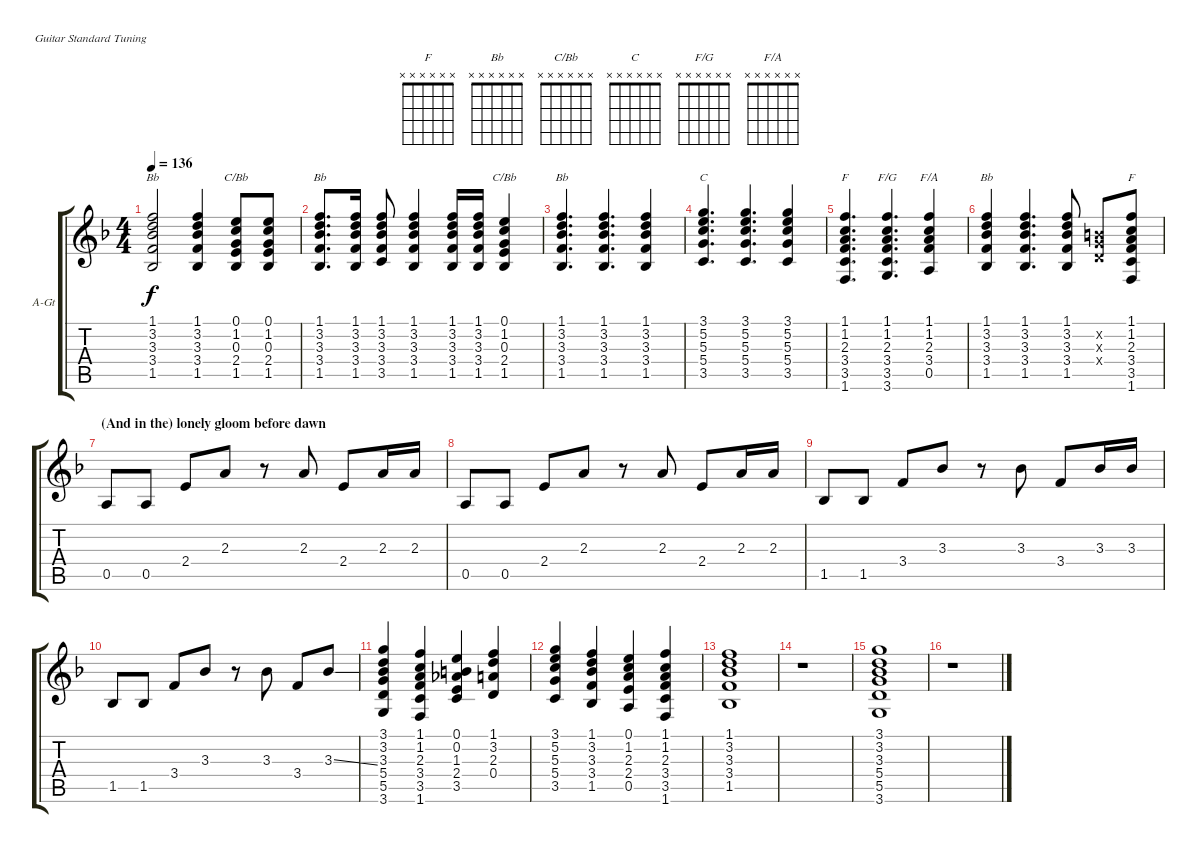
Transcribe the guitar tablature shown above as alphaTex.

\bracketExtendMode groupsimilarinstruments
\firstSystemTrackNameOrientation horizontal
\otherSystemsTrackNameOrientation horizontal
\track ("Acoustic Guitar" "A-Gt") {instrument acousticguitarsteel}
\staff {score tabs}
\tuning (E4 B3 G3 D3 A2 E2)
\chord ("F" x x x x x x)
\chord ("Bb" x x x x x x)
\chord ("C/Bb" x x x x x x)
\chord ("C" x x x x x x)
\chord ("F/G" x x x x x x)
\chord ("F/A" x x x x x x)
\ts (4 4)
\tempo 136
\clef g2
\ks f
(1.1 3.2 3.3 3.4 1.5).2{ch "Bb" dy f} (1.1 3.2 3.3 3.4 1.5).4 (0.1 1.2 0.3 2.4 1.5).8{ch "C/Bb"} (0.1 1.2 0.3 2.4 1.5).8 |
(1.1 3.2 3.3 3.4 1.5).8{d ch "Bb"} (1.1 3.2 3.3 3.4 1.5).16 (1.1 3.2 3.3 3.4 3.5).8 (1.1 3.2 3.3 3.4 1.5).4 (1.1 3.2 3.3 3.4 1.5).16 (1.1 3.2 3.3 3.4 1.5).16 (0.1 1.2 0.3 2.4 1.5).4{ch "C/Bb"} |
(1.1 3.2 3.3 3.4 1.5).4{d ch "Bb"} (1.1 3.2 3.3 3.4 1.5).4{d} (1.1 3.2 3.3 3.4 1.5).4 |
(3.1 5.2 5.3 5.4 3.5).4{d ch "C"} (3.1 5.2 5.3 5.4 3.5).4{d} (3.1 5.2 5.3 5.4 3.5).4 |
(1.1 1.2 2.3 3.4 3.5 1.6).4{d ch "F"} (1.1 1.2 2.3 3.4 3.5 3.6).4{d ch "F/G"} (1.1 1.2 2.3 3.4 0.5).4{ch "F/A"} |
(1.1 3.2 3.3 3.4 1.5).4{ch "Bb"} (1.1 3.2 3.3 3.4 1.5).4{d} (1.1 3.2 3.3 3.4 1.5).8 (0.2{x} 0.3{x} 0.4{x}).8 (1.1 1.2 2.3 3.4 3.5 1.6).8{ch "F"} |
\section ("" "(And in the) lonely gloom before dawn")
0.5.8 0.5.8 2.4.8 2.3.8 r.8 2.3.8 2.4.8 2.3.16 2.3.16 |
0.5.8 0.5.8 2.4.8 2.3.8 r.8 2.3.8 2.4.8 2.3.16 2.3.16 |
1.5.8 1.5.8 3.4.8 3.3.8 r.8 3.3.8 3.4.8 3.3.16 3.3.16 |
1.5.8 1.5.8 3.4.8 3.3.8 r.8 3.3.8 3.4.8 3.3{ss}.8 |
(3.1 3.2 3.3 5.4 5.5 3.6).4 (1.1 1.2 2.3 3.4 3.5 1.6).4 (0.1 0.2 1.3 2.4 3.5).4 (1.1 3.2 2.3 0.4).4 |
(3.1 5.2 5.3 5.4 3.5).4 (1.1 3.2 3.3 3.4 1.5).4 (0.1 1.2 2.3 2.4 0.5).4 (1.1 1.2 2.3 3.4 3.5 1.6).4 |
(1.1 3.2 3.3 3.4 1.5).1 |
r.1 |
(3.1 3.2 3.3 5.4 5.5 3.6).1 |
r.1
